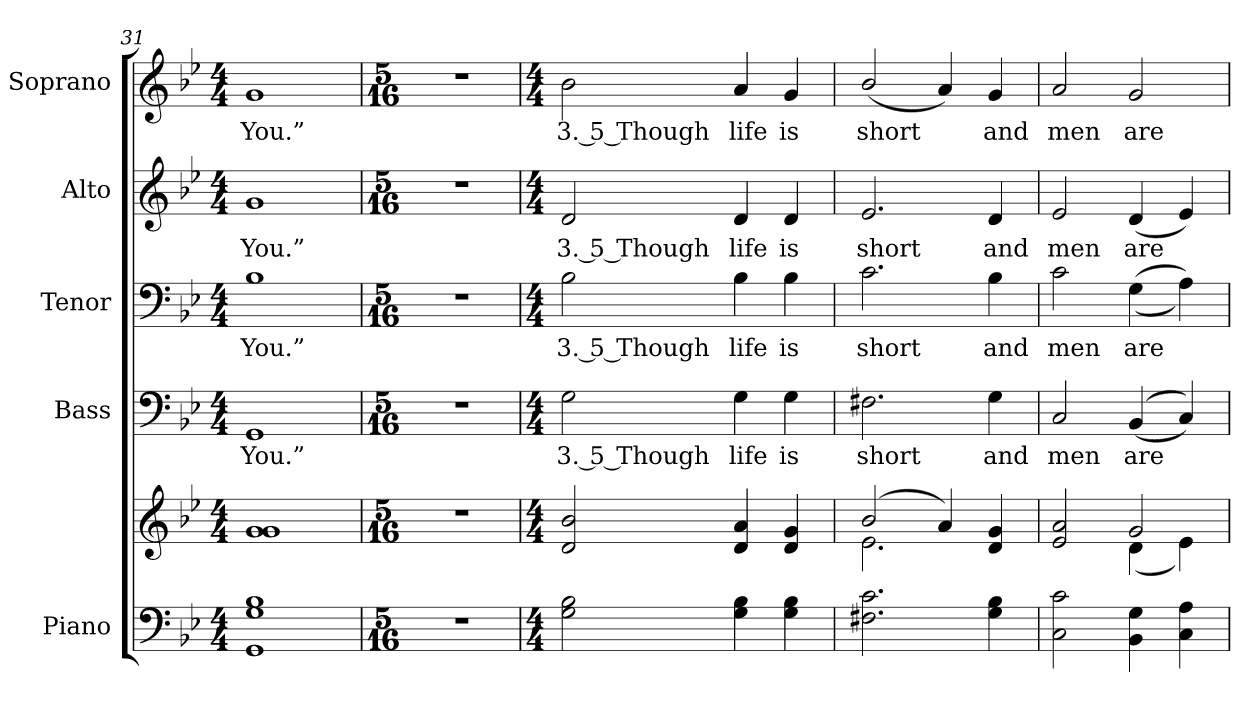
**kern	**kern	**kern	**text	**kern	**text	**kern	**text	**kern	**text
*part5	*part5	*part4	*part4	*part3	*part3	*part2	*part2	*part1	*part1
*staff6	*staff5	*staff4	*staff4	*staff3	*staff3	*staff2	*staff2	*staff1	*staff1
*I"Piano	*	*I"Bass	*	*I"Tenor	*	*I"Alto	*	*I"Soprano	*
*I'Pno.	*	*I'B.	*	*I'T.	*	*I'A.	*	*I'S.	*
!!LO:PB:g=z
*clefF4	*clefG2	*clefF4	*	*clefF4	*	*clefG2	*	*clefG2	*
*k[b-e-]	*k[b-e-]	*k[b-e-]	*	*k[b-e-]	*	*k[b-e-]	*	*k[b-e-]	*
*B-:	*B-:	*B-:	*	*B-:	*	*B-:	*	*B-:	*
*M4/4	*M4/4	*M4/4	*	*M4/4	*	*M4/4	*	*M4/4	*
=31	=31	=31	=31	=31	=31	=31	=31	=31	=31
!	!	!	!LO:LY:b:color=#000000	!	!	!	!	!	!
!	!	!	!	!	!LO:LY:b:color=#000000	!	!	!	!
!	!	!	!	!	!	!	!LO:LY:b:color=#000000	!	!
!	!	!	!	!	!	!	!	!	!LO:LY:b:color=#000000
1GGi 1Gi 1B-i	1gi 1gi	1GGi	You.”	1B-i	You.”	1gi	You.”	1gi	You.”
=32	=32	=32	=32	=32	=32	=32	=32	=32	=32
*M5/16	*M5/16	*M5/16	*	*M5/16	*	*M5/16	*	*M5/16	*
!LO:N:vis=1	!LO:N:vis=1	!LO:N:vis=1	!	!LO:N:vis=1	!	!LO:N:vis=1	!	!LO:N:vis=1	!
16%5r	16%5r	16%5r	.	16%5r	.	16%5r	.	16%5r	.
=33	=33	=33	=33	=33	=33	=33	=33	=33	=33
*M4/4	*M4/4	*M4/4	*	*M4/4	*	*M4/4	*	*M4/4	*
!	!	!	!LO:LY:b:color=#000000	!	!	!	!	!	!
!	!	!	!	!	!LO:LY:b:color=#000000	!	!	!	!
!	!	!	!	!	!	!	!LO:LY:b:color=#000000	!	!
!	!	!	!	!	!	!	!	!	!LO:LY:b:color=#000000
2Gi\ 2B-i	2di/ 2b-i	2Gi\	3. 5 Though	2B-i\	3. 5 Though	2di/	3. 5 Though	2b-i\	3. 5 Though
!	!	!	!LO:LY:b:color=#000000	!	!	!	!	!	!
!	!	!	!	!	!LO:LY:b:color=#000000	!	!	!	!
!	!	!	!	!	!	!	!LO:LY:b:color=#000000	!	!
!	!	!	!	!	!	!	!	!	!LO:LY:b:color=#000000
4Gi\ 4B-i	4di/ 4ai	4Gi\	life	4B-i\	life	4di/	life	4ai/	life
!	!	!	!LO:LY:b:color=#000000	!	!	!	!	!	!
!	!	!	!	!	!LO:LY:b:color=#000000	!	!	!	!
!	!	!	!	!	!	!	!LO:LY:b:color=#000000	!	!
!	!	!	!	!	!	!	!	!	!LO:LY:b:color=#000000
4Gi\ 4B-i	4di/ 4gi	4Gi\	is	4B-i\	is	4di/	is	4gi/	is
=34	=34	=34	=34	=34	=34	=34	=34	=34	=34
*	*^	*	*	*	*	*	*	*	*
!	!	!	!	!LO:LY:b:color=#000000	!	!	!	!	!	!
!	!	!	!	!	!	!LO:LY:b:color=#000000	!	!	!	!
!	!	!	!	!	!	!	!	!LO:LY:b:color=#000000	!	!
!	!	!	!	!	!	!	!	!	!	!LO:LY:b:color=#000000
2.F#Xi\ 2.ci	(2b-i/	2.e-i\	2.F#Xi\	short	2.ci\	short	2.e-i/	short	(2b-i/	short
.	4ai/)	.	.	.	.	.	.	.	4ai/)	.
!	!	!	!	!LO:LY:b:color=#000000	!	!	!	!	!	!
!	!	!	!	!	!	!LO:LY:b:color=#000000	!	!	!	!
!	!	!	!	!	!	!	!	!LO:LY:b:color=#000000	!	!
!	!	!	!	!	!	!	!	!	!	!LO:LY:b:color=#000000
4Gi\ 4B-i	4di/ 4gi	4ryy	4Gi\	and	4B-i\	and	4di/	and	4gi/	and
=35	=35	=35	=35	=35	=35	=35	=35	=35	=35	=35
!	!	!	!	!LO:LY:b:color=#000000	!	!	!	!	!	!
!	!	!	!	!	!	!LO:LY:b:color=#000000	!	!	!	!
!	!	!	!	!	!	!	!	!LO:LY:b:color=#000000	!	!
!	!	!	!	!	!	!	!	!	!	!LO:LY:b:color=#000000
2Ci\ 2ci	2e-i/ 2ai	2ryy	2Ci/	men	2ci\	men	2e-i/	men	2ai/	men
!	!	!	!	!LO:LY:b:color=#000000	!	!	!	!	!	!
!	!	!	!	!	!	!LO:LY:b:color=#000000	!	!	!	!
!	!	!	!	!	!	!	!	!LO:LY:b:color=#000000	!	!
!	!	!	!	!	!	!	!	!	!	!LO:LY:b:color=#000000
4BB-i\ 4Gi	2gi/	(4di\	((4BB-i/	are	((4Gi\	are	(4di/	are	2gi/	are
4Ci\ 4Ai	.	4e-i\)	4Ci/))	.	4Ai\))	.	4e-i/)	.	.	.
*	*v	*v	*	*	*	*	*	*	*	*
=	=	=	=	=	=	=	=	=	=
*-	*-	*-	*-	*-	*-	*-	*-	*-	*-
